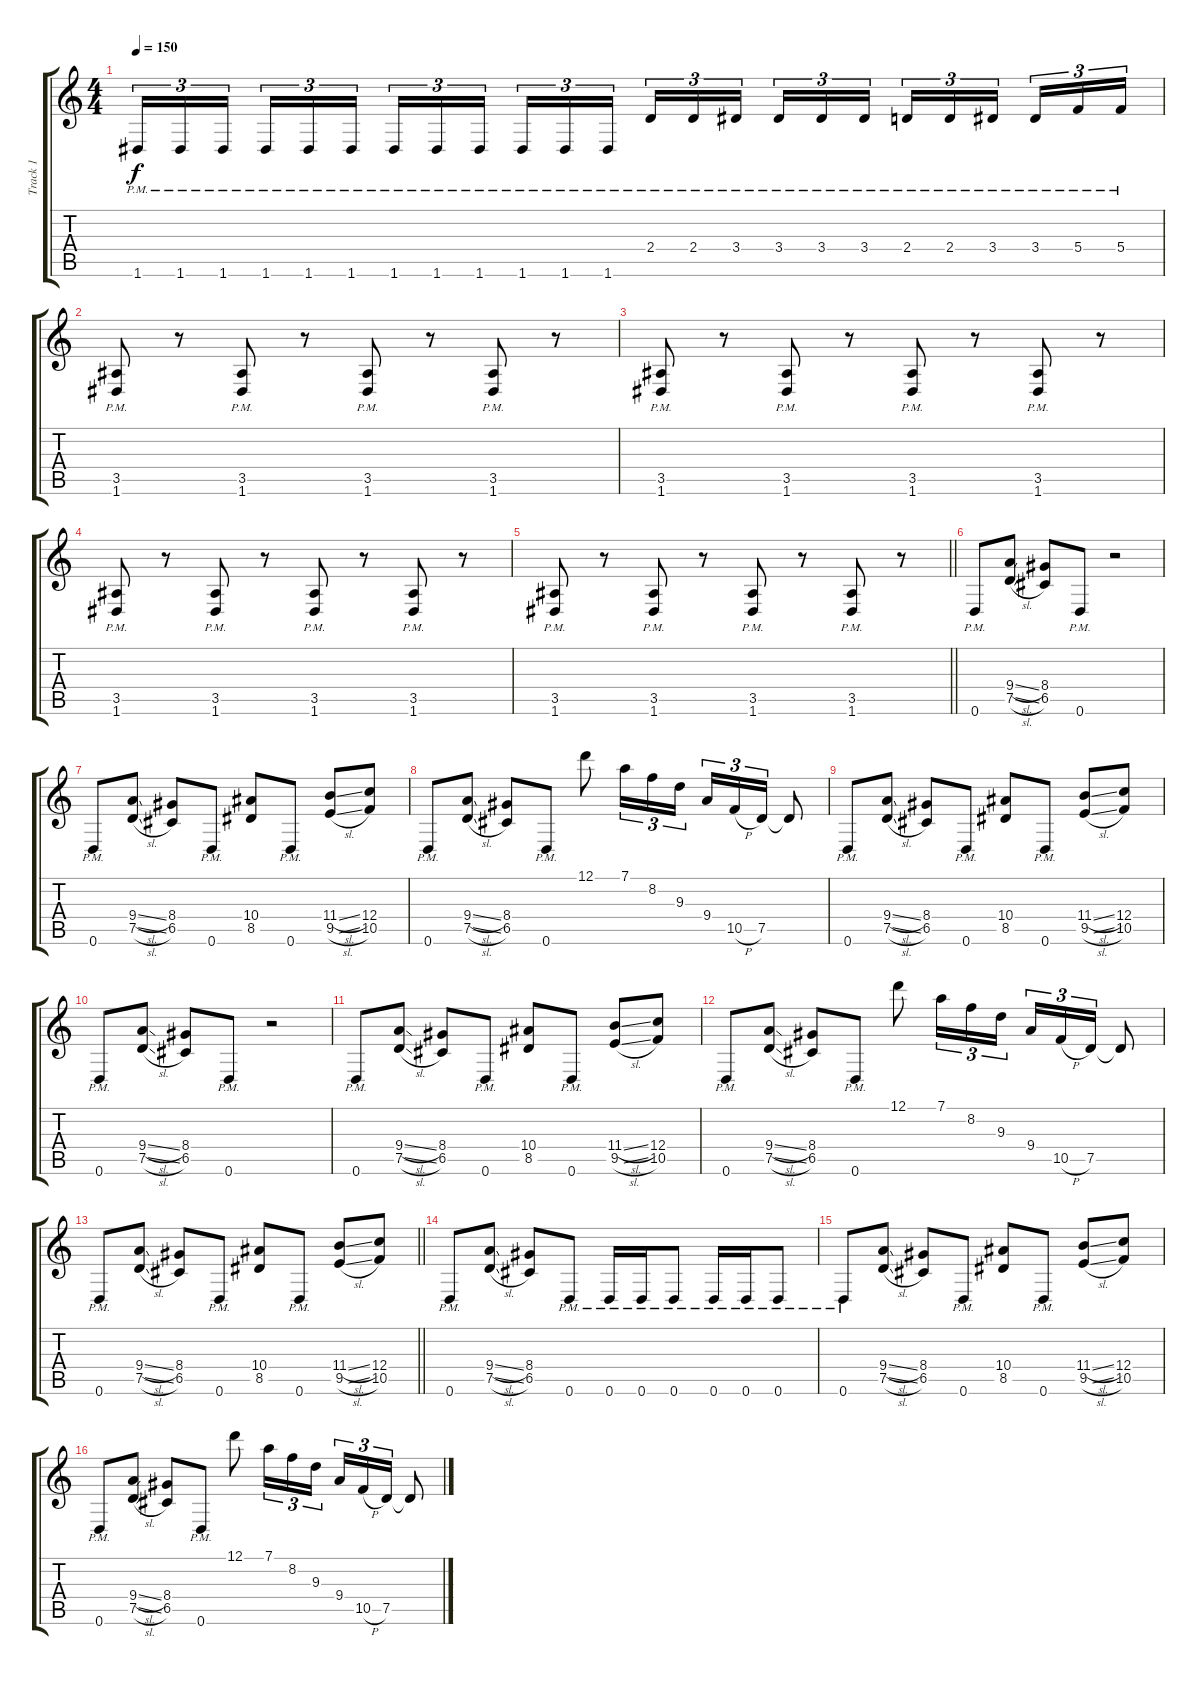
\track ("Track 1" "Track 1") {instrument distortionguitar}
\staff {score tabs}
\tuning (D4 A3 F3 C3 G2 D2) {hide}
\ts (4 4)
\tempo 150
\clef g2
\ks c
1.6{pm}.16{tu (3 2) dy f} 1.6{pm}.16{tu (3 2)} 1.6{pm}.16{tu (3 2) beam splitsecondary} 1.6{pm}.16{tu (3 2)} 1.6{pm}.16{tu (3 2)} 1.6{pm}.16{tu (3 2)} 1.6{pm}.16{tu (3 2)} 1.6{pm}.16{tu (3 2)} 1.6{pm}.16{tu (3 2) beam splitsecondary} 1.6{pm}.16{tu (3 2)} 1.6{pm}.16{tu (3 2)} 1.6{pm}.16{tu (3 2)} 2.4{pm}.16{tu (3 2)} 2.4{pm}.16{tu (3 2)} 3.4{pm}.16{tu (3 2) beam splitsecondary} 3.4{pm}.16{tu (3 2)} 3.4{pm}.16{tu (3 2)} 3.4{pm}.16{tu (3 2)} 2.4{pm}.16{tu (3 2)} 2.4{pm}.16{tu (3 2)} 3.4{pm}.16{tu (3 2) beam splitsecondary} 3.4{pm}.16{tu (3 2)} 5.4{pm}.16{tu (3 2)} 5.4{pm}.16{tu (3 2)} |
(3.5{pm} 1.6{pm}).8 r.8 (3.5{pm} 1.6{pm}).8 r.8 (3.5{pm} 1.6{pm}).8 r.8 (3.5{pm} 1.6{pm}).8 r.8 |
(3.5{pm} 1.6{pm}).8 r.8 (3.5{pm} 1.6{pm}).8 r.8 (3.5{pm} 1.6{pm}).8 r.8 (3.5{pm} 1.6{pm}).8 r.8 |
(3.5{pm} 1.6{pm}).8 r.8 (3.5{pm} 1.6{pm}).8 r.8 (3.5{pm} 1.6{pm}).8 r.8 (3.5{pm} 1.6{pm}).8 r.8 |
\barLineRight lightlight
(3.5{pm} 1.6{pm}).8 r.8 (3.5{pm} 1.6{pm}).8 r.8 (3.5{pm} 1.6{pm}).8 r.8 (3.5{pm} 1.6{pm}).8 r.8 |
\section ("" "")
0.6{pm}.8 (9.4{sl} 7.5{sl}).8 (8.4 6.5).8 0.6{pm}.8 r.2 |
0.6{pm}.8 (9.4{sl} 7.5{sl}).8 (8.4 6.5).8 0.6{pm}.8 (10.4 8.5).8 0.6{pm}.8 (11.4{sl} 9.5{sl}).8 (12.4 10.5).8 |
0.6{pm}.8 (9.4{sl} 7.5{sl}).8 (8.4 6.5).8 0.6{pm}.8 12.1.8 7.1.16{tu (3 2)} 8.2.16{tu (3 2)} 9.3.16{tu (3 2)} 9.4.16{tu (3 2)} 10.5{h}.16{tu (3 2)} 7.5.16{tu (3 2)} 7.5{t}.8 |
0.6{pm}.8 (9.4{sl} 7.5{sl}).8 (8.4 6.5).8 0.6{pm}.8 (10.4 8.5).8 0.6{pm}.8 (11.4{sl} 9.5{sl}).8 (12.4 10.5).8 |
0.6{pm}.8 (9.4{sl} 7.5{sl}).8 (8.4 6.5).8 0.6{pm}.8 r.2 |
0.6{pm}.8 (9.4{sl} 7.5{sl}).8 (8.4 6.5).8 0.6{pm}.8 (10.4 8.5).8 0.6{pm}.8 (11.4{sl} 9.5{sl}).8 (12.4 10.5).8 |
0.6{pm}.8 (9.4{sl} 7.5{sl}).8 (8.4 6.5).8 0.6{pm}.8 12.1.8 7.1.16{tu (3 2)} 8.2.16{tu (3 2)} 9.3.16{tu (3 2)} 9.4.16{tu (3 2)} 10.5{h}.16{tu (3 2)} 7.5.16{tu (3 2)} 7.5{t}.8 |
\barLineRight lightlight
0.6{pm}.8 (9.4{sl} 7.5{sl}).8 (8.4 6.5).8 0.6{pm}.8 (10.4 8.5).8 0.6{pm}.8 (11.4{sl} 9.5{sl}).8 (12.4 10.5).8 |
\section ("" "")
0.6{pm}.8 (9.4{sl} 7.5{sl}).8 (8.4 6.5).8 0.6{pm}.8 0.6{pm}.16 0.6{pm}.16 0.6{pm}.8 0.6{pm}.16 0.6{pm}.16 0.6{pm}.8 |
0.6{pm}.8 (9.4{sl} 7.5{sl}).8 (8.4 6.5).8 0.6{pm}.8 (10.4 8.5).8 0.6{pm}.8 (11.4{sl} 9.5{sl}).8 (12.4 10.5).8 |
0.6{pm}.8 (9.4{sl} 7.5{sl}).8 (8.4 6.5).8 0.6{pm}.8 12.1.8 7.1.16{tu (3 2)} 8.2.16{tu (3 2)} 9.3.16{tu (3 2)} 9.4.16{tu (3 2)} 10.5{h}.16{tu (3 2)} 7.5.16{tu (3 2)} 7.5{t}.8
